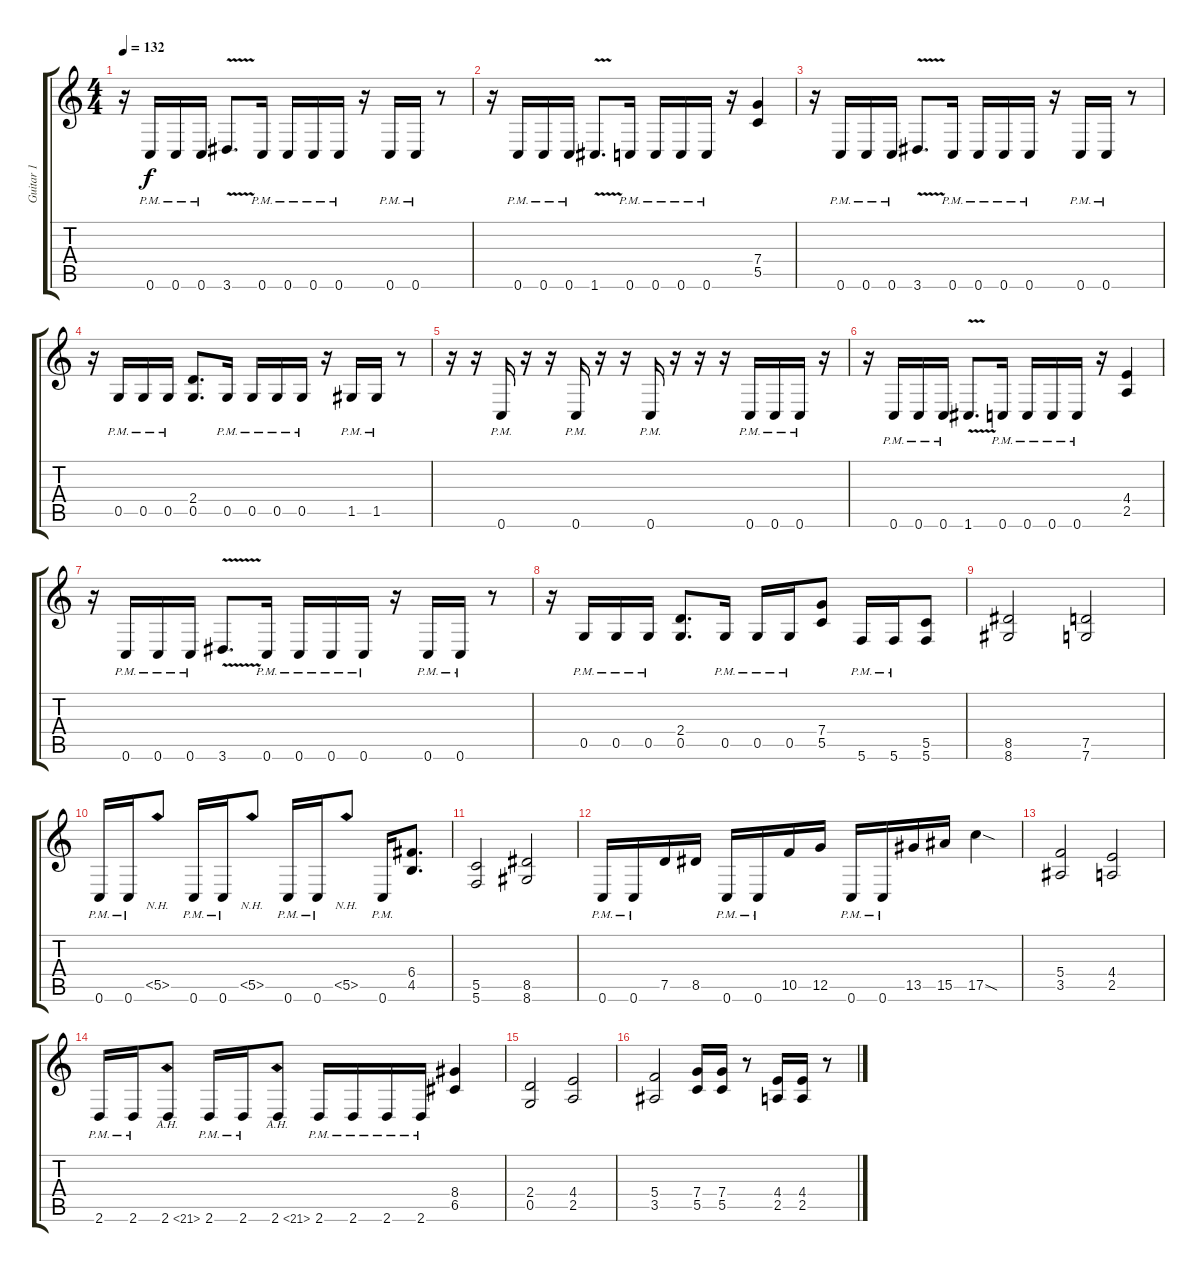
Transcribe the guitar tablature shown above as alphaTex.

\track ("Guitar 1" "Guitar 1") {instrument distortionguitar}
\staff {score tabs}
\tuning (D4 A3 F3 C3 G2 C2) {hide}
\ts (4 4)
\tempo 132
\clef g2
\ks c
r.16{dy f} 0.6{pm}.16 0.6{pm}.16 0.6{pm}.16 3.6{v}.8{d} 0.6{pm}.16 0.6{pm}.16 0.6{pm}.16 0.6{pm}.16 r.16 0.6{pm}.16 0.6{pm}.16 r.8 |
r.16 0.6{pm}.16 0.6{pm}.16 0.6{pm}.16 1.6{v}.8{d} 0.6{pm}.16 0.6{pm}.16 0.6{pm}.16 0.6{pm}.16 r.16 (7.4 5.5).4 |
r.16 0.6{pm}.16 0.6{pm}.16 0.6{pm}.16 3.6{v}.8{d} 0.6{pm}.16 0.6{pm}.16 0.6{pm}.16 0.6{pm}.16 r.16 0.6{pm}.16 0.6{pm}.16 r.8 |
r.16 0.5{pm}.16 0.5{pm}.16 0.5{pm}.16 (2.4 0.5).8{d} 0.5{pm}.16 0.5{pm}.16 0.5{pm}.16 0.5{pm}.16 r.16 1.5{pm}.16 1.5{pm}.16 r.8 |
r.16 r.16 0.6{pm}.16 r.16 r.16 0.6{pm}.16 r.16 r.16 0.6{pm}.16 r.16 r.16 r.16 0.6{pm}.16 0.6{pm}.16 0.6{pm}.16 r.16 |
r.16 0.6{pm}.16 0.6{pm}.16 0.6{pm}.16 1.6{v}.8{d} 0.6{pm}.16 0.6{pm}.16 0.6{pm}.16 0.6{pm}.16 r.16 (4.4 2.5).4 |
r.16 0.6{pm}.16 0.6{pm}.16 0.6{pm}.16 3.6{v}.8{d} 0.6{pm}.16 0.6{pm}.16 0.6{pm}.16 0.6{pm}.16 r.16 0.6{pm}.16 0.6{pm}.16 r.8 |
r.16 0.5{pm}.16 0.5{pm}.16 0.5{pm}.16 (2.4 0.5).8{d} 0.5{pm}.16 0.5{pm}.16 0.5{pm}.16 (7.4 5.5).8 5.6{pm}.16 5.6{pm}.16 (5.5 5.6).8 |
(8.5 8.6).2 (7.5 7.6).2 |
0.6{pm}.16 0.6{pm}.16 5.5{nh}.8 0.6{pm}.16 0.6{pm}.16 5.5{nh}.8 0.6{pm}.16 0.6{pm}.16 5.5{nh}.8 0.6{pm}.16 (6.4 4.5).8{d} |
(5.5 5.6).2 (8.5 8.6).2 |
0.6{pm}.16 0.6{pm}.16 7.5.16 8.5.16 0.6{pm}.16 0.6{pm}.16 10.5.16 12.5.16 0.6{pm}.16 0.6{pm}.16 13.5.16 15.5.16 17.5{sod}.4 |
(5.4 3.5).2 (4.4 2.5).2 |
2.6{pm}.16 2.6{pm}.16 2.6{ah 19}.8 2.6{pm}.16 2.6{pm}.16 2.6{ah 19}.8 2.6{pm}.16 2.6{pm}.16 2.6{pm}.16 2.6{pm}.16 (8.4 6.5).4 |
(2.4 0.5).2 (4.4 2.5).2 |
(5.4 3.5).2 (7.4 5.5).16 (7.4 5.5).16 r.8 (4.4 2.5).16 (4.4 2.5).16 r.8
